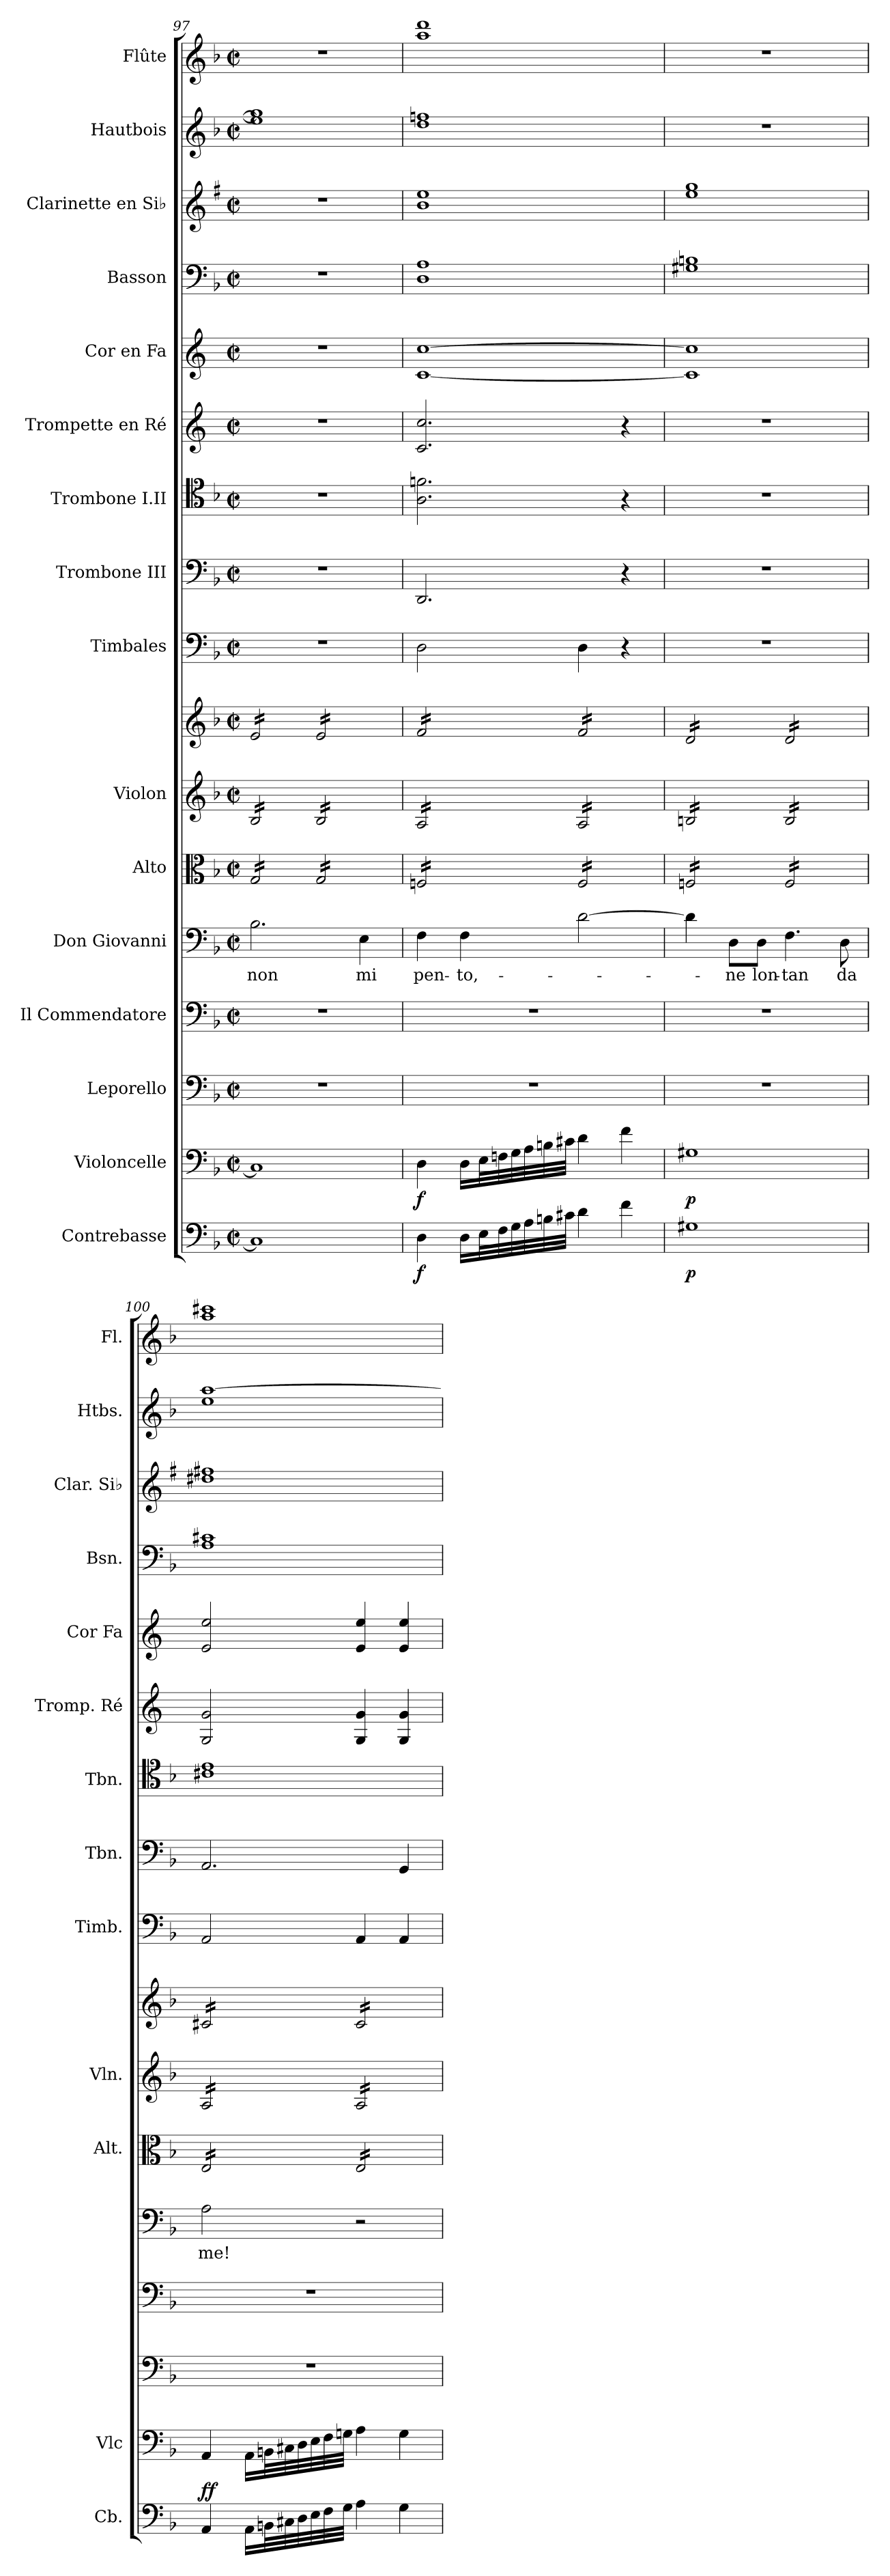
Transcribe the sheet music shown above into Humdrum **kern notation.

**kern	**dynam	**kern	**dynam	**kern	**kern	**kern	**text	**kern	**kern	**kern	**kern	**kern	**kern	**kern	**kern	**kern	**kern	**kern	**kern
*part16	*part16	*part15	*part15	*part14	*part13	*part12	*part12	*part11	*part10	*part10	*part9	*part8	*part7	*part6	*part5	*part4	*part3	*part2	*part1
*staff17	*staff17	*staff16	*staff16	*staff15	*staff14	*staff13	*staff13	*staff12	*staff11	*staff10	*staff9	*staff8	*staff7	*staff6	*staff5	*staff4	*staff3	*staff2	*staff1
*I"Contrebasse	*	*I"Violoncelle	*	*I"Leporello	*I"Il Commendatore	*I"Don Giovanni	*	*I"Alto	*I"Violon	*	*I"Timbales	*I"Trombone III	*I"Trombone I.II	*I"Trompette en Ré	*I"Cor en Fa	*I"Basson	*I"Clarinette en Si♭	*I"Hautbois	*I"Flûte
*I'Cb.	*	*I'Vlc	*	*	*	*	*	*I'Alt.	*I'Vln.	*	*I'Timb.	*I'Tbn.	*I'Tbn.	*I'Tromp. Ré	*I'Cor Fa	*I'Bsn.	*I'Clar. Si♭	*I'Htbs.	*I'Fl.
*clefF4	*	*clefF4	*	*clefF4	*clefF4	*clefF4	*	*clefC3	*clefG2	*clefG2	*clefF4	*clefF4	*clefC4	*clefG2	*clefG2	*clefF4	*clefG2	*clefG2	*clefG2
*ITrd7c12	*	*	*	*	*	*	*	*	*	*	*	*	*	*ITrd-1c-2	*ITrd4c7	*	*ITrd1c2	*	*
*k[b-]	*	*k[b-]	*	*k[b-]	*k[b-]	*k[b-]	*	*k[b-]	*k[b-]	*k[b-]	*k[b-]	*k[b-]	*k[b-]	*k[f#c#]	*k[b-]	*k[b-]	*k[b-]	*k[b-]	*k[b-]
*M2/2	*	*M2/2	*	*M2/2	*M2/2	*M2/2	*	*M2/2	*M2/2	*M2/2	*M2/2	*M2/2	*M2/2	*M2/2	*M2/2	*M2/2	*M2/2	*M2/2	*M2/2
*met(c|)	*	*met(c|)	*	*met(c|)	*met(c|)	*met(c|)	*	*met(c|)	*met(c|)	*met(c|)	*met(c|)	*met(c|)	*met(c|)	*met(c|)	*met(c|)	*met(c|)	*met(c|)	*met(c|)	*met(c|)
=97	=97	=97	=97	=97	=97	=97	=97	=97	=97	=97	=97	=97	=97	=97	=97	=97	=97	=97	=97
!	!	!	!	!	!	!	!LO:LY:b	!	!	!	!	!	!	!	!	!	!	!	!
*	*	*	*	*	*	*	*	*	*	*	*	*	*	*	*	*	*	*^	*
*	*	*	*	*	*	*	*	*tremolo	*	*	*	*	*	*	*	*	*	*	*	*
*	*	*	*	*	*	*	*	*	*tremolo	*	*	*	*	*	*	*	*	*	*	*
*	*	*	*	*	*	*	*	*	*	*tremolo	*	*	*	*	*	*	*	*	*	*
1CC#]	.	1C#]	.	1r	1r	2.B-\	non	16G/LL	16B-/LL	16e/LL	1r	1r	1r	1r	1r	1r	1r	1gg]	1een]	1r
.	.	.	.	.	.	.	.	16G/	16B-/	16e/	.	.	.	.	.	.	.	.	.	.
.	.	.	.	.	.	.	.	16G/	16B-/	16e/	.	.	.	.	.	.	.	.	.	.
.	.	.	.	.	.	.	.	16G/	16B-/	16e/	.	.	.	.	.	.	.	.	.	.
.	.	.	.	.	.	.	.	16G/	16B-/	16e/	.	.	.	.	.	.	.	.	.	.
.	.	.	.	.	.	.	.	16G/	16B-/	16e/	.	.	.	.	.	.	.	.	.	.
.	.	.	.	.	.	.	.	16G/	16B-/	16e/	.	.	.	.	.	.	.	.	.	.
.	.	.	.	.	.	.	.	16G/JJ	16B-/JJ	16e/JJ	.	.	.	.	.	.	.	.	.	.
.	.	.	.	.	.	.	.	16G/LL	16B-/LL	16e/LL	.	.	.	.	.	.	.	.	.	.
.	.	.	.	.	.	.	.	16G/	16B-/	16e/	.	.	.	.	.	.	.	.	.	.
.	.	.	.	.	.	.	.	16G/	16B-/	16e/	.	.	.	.	.	.	.	.	.	.
.	.	.	.	.	.	.	.	16G/	16B-/	16e/	.	.	.	.	.	.	.	.	.	.
!	!	!	!	!	!	!	!LO:LY:b	!	!	!	!	!	!	!	!	!	!	!	!	!
.	.	.	.	.	.	4E\	mi	16G/	16B-/	16e/	.	.	.	.	.	.	.	.	.	.
.	.	.	.	.	.	.	.	16G/	16B-/	16e/	.	.	.	.	.	.	.	.	.	.
.	.	.	.	.	.	.	.	16G/	16B-/	16e/	.	.	.	.	.	.	.	.	.	.
.	.	.	.	.	.	.	.	16G/JJ	16B-/JJ	16e/JJ	.	.	.	.	.	.	.	.	.	.
*	*	*	*	*	*	*	*	*	*	*	*	*	*	*	*	*	*	*v	*v	*
=98	=98	=98	=98	=98	=98	=98	=98	=98	=98	=98	=98	=98	=98	=98	=98	=98	=98	=98	=98
!	!LO:DY:b	!	!LO:DY:b	!	!	!	!LO:LY:b	!	!	!	!	!	!	!	!	!	!	!	!
4DD\	f	4D\	f	1r	1r	4F\	pen-	16Fn/LL	16A/LL	16f/LL	2D\	2.DD/	2.A\ 2.fn\	2.d/ 2.dd/	[1F [1f	1D 1A	1a 1dd	1dd 1ffn	1aa 1ddd
.	.	.	.	.	.	.	.	16Fn/	16A/	16f/	.	.	.	.	.	.	.	.	.
.	.	.	.	.	.	.	.	16Fn/	16A/	16f/	.	.	.	.	.	.	.	.	.
.	.	.	.	.	.	.	.	16Fn/	16A/	16f/	.	.	.	.	.	.	.	.	.
!	!	!	!	!	!	!	!LO:LY:b	!	!	!	!	!	!	!	!	!	!	!	!
16DD\LL	.	16D\LL	.	.	.	4F\	-to,-	16Fn/	16A/	16f/	.	.	.	.	.	.	.	.	.
32EE\L	.	32E\L	.	.	.	.	.	16Fn/	16A/	16f/	.	.	.	.	.	.	.	.	.
32FF\	.	32Fn\	.	.	.	.	.	.	.	.	.	.	.	.	.	.	.	.	.
32GG\	.	32G\	.	.	.	.	.	16Fn/	16A/	16f/	.	.	.	.	.	.	.	.	.
32AA\	.	32A\	.	.	.	.	.	.	.	.	.	.	.	.	.	.	.	.	.
32BBn\	.	32Bn\	.	.	.	.	.	16Fn/JJ	16A/JJ	16f/JJ	.	.	.	.	.	.	.	.	.
32C#X\JJJ	.	32c#X\JJJ	.	.	.	.	.	.	.	.	.	.	.	.	.	.	.	.	.
4D\	.	4d\	.	.	.	[2d\	.	16F/LL	16A/LL	16f/LL	4D\	.	.	.	.	.	.	.	.
.	.	.	.	.	.	.	.	16F/	16A/	16f/	.	.	.	.	.	.	.	.	.
.	.	.	.	.	.	.	.	16F/	16A/	16f/	.	.	.	.	.	.	.	.	.
.	.	.	.	.	.	.	.	16F/	16A/	16f/	.	.	.	.	.	.	.	.	.
4F\	.	4f\	.	.	.	.	.	16F/	16A/	16f/	4r	4r	4r	4r	.	.	.	.	.
.	.	.	.	.	.	.	.	16F/	16A/	16f/	.	.	.	.	.	.	.	.	.
.	.	.	.	.	.	.	.	16F/	16A/	16f/	.	.	.	.	.	.	.	.	.
.	.	.	.	.	.	.	.	16F/JJ	16A/JJ	16f/JJ	.	.	.	.	.	.	.	.	.
!!LO:PB:g=z
=99	=99	=99	=99	=99	=99	=99	=99	=99	=99	=99	=99	=99	=99	=99	=99	=99	=99	=99	=99
!	!LO:DY:b	!	!LO:DY:b	!	!	!	!	!	!	!	!	!	!	!	!	!	!	!	!
1GG#X	p	1G#X	p	1r	1r	4d\]	.	16Fn/LL	16Bn/LL	16d/LL	1r	1r	1r	1r	1F] 1f]	1G#X 1Bn	1dd 1ff	1r	1r
.	.	.	.	.	.	.	.	16Fn/	16Bn/	16d/	.	.	.	.	.	.	.	.	.
.	.	.	.	.	.	.	.	16Fn/	16Bn/	16d/	.	.	.	.	.	.	.	.	.
.	.	.	.	.	.	.	.	16Fn/	16Bn/	16d/	.	.	.	.	.	.	.	.	.
!	!	!	!	!	!	!	!LO:LY:b	!	!	!	!	!	!	!	!	!	!	!	!
.	.	.	.	.	.	8D\L	ne	16Fn/	16Bn/	16d/	.	.	.	.	.	.	.	.	.
.	.	.	.	.	.	.	.	16Fn/	16Bn/	16d/	.	.	.	.	.	.	.	.	.
!	!	!	!	!	!	!	!LO:LY:b	!	!	!	!	!	!	!	!	!	!	!	!
.	.	.	.	.	.	8D\J	lon-	16Fn/	16Bn/	16d/	.	.	.	.	.	.	.	.	.
.	.	.	.	.	.	.	.	16Fn/JJ	16Bn/JJ	16d/JJ	.	.	.	.	.	.	.	.	.
!	!	!	!	!	!	!	!LO:LY:b	!	!	!	!	!	!	!	!	!	!	!	!
.	.	.	.	.	.	4.F\	-tan	16F/LL	16B/LL	16d/LL	.	.	.	.	.	.	.	.	.
.	.	.	.	.	.	.	.	16F/	16B/	16d/	.	.	.	.	.	.	.	.	.
.	.	.	.	.	.	.	.	16F/	16B/	16d/	.	.	.	.	.	.	.	.	.
.	.	.	.	.	.	.	.	16F/	16B/	16d/	.	.	.	.	.	.	.	.	.
.	.	.	.	.	.	.	.	16F/	16B/	16d/	.	.	.	.	.	.	.	.	.
.	.	.	.	.	.	.	.	16F/	16B/	16d/	.	.	.	.	.	.	.	.	.
!	!	!	!	!	!	!	!LO:LY:b	!	!	!	!	!	!	!	!	!	!	!	!
.	.	.	.	.	.	8D\	da	16F/	16B/	16d/	.	.	.	.	.	.	.	.	.
.	.	.	.	.	.	.	.	16F/JJ	16B/JJ	16d/JJ	.	.	.	.	.	.	.	.	.
=100	=100	=100	=100	=100	=100	=100	=100	=100	=100	=100	=100	=100	=100	=100	=100	=100	=100	=100	=100
!	!LO:DY:b	!	!	!	!	!	!LO:LY:b	!	!	!	!	!	!	!	!	!	!	!	!
*	*	*	*	*	*	*	*	*	*	*	*	*	*	*	*	*	*	*^	*
!	!LO:DY:n=1:a	!	!	!	!	!	!	!	!	!	!	!	!	!	!	!	!	!	!	!
4AAA/	f f	4AA/	.	1r	1r	2A\	me!	16E/LL	16A/LL	16c#X/LL	2AA/	2.AA/	1c#X 1e	2A/ 2a/	2A/ 2a/	1A 1c#X	1cc#X 1een	[1aa	1ee	1aa 1ccc#X
.	.	.	.	.	.	.	.	16E/	16A/	16c#X/	.	.	.	.	.	.	.	.	.	.
.	.	.	.	.	.	.	.	16E/	16A/	16c#X/	.	.	.	.	.	.	.	.	.	.
.	.	.	.	.	.	.	.	16E/	16A/	16c#X/	.	.	.	.	.	.	.	.	.	.
16AAA\LL	.	16AA\LL	.	.	.	.	.	16E/	16A/	16c#X/	.	.	.	.	.	.	.	.	.	.
32BBBn\L	.	32BBn\L	.	.	.	.	.	16E/	16A/	16c#X/	.	.	.	.	.	.	.	.	.	.
32CC#X\	.	32C#X\	.	.	.	.	.	.	.	.	.	.	.	.	.	.	.	.	.	.
32DD\	.	32D\	.	.	.	.	.	16E/	16A/	16c#X/	.	.	.	.	.	.	.	.	.	.
32EE\	.	32E\	.	.	.	.	.	.	.	.	.	.	.	.	.	.	.	.	.	.
32FF\	.	32F\	.	.	.	.	.	16E/JJ	16A/JJ	16c#X/JJ	.	.	.	.	.	.	.	.	.	.
32GG\JJJ	.	32Gn\JJJ	.	.	.	.	.	.	.	.	.	.	.	.	.	.	.	.	.	.
4AA\	.	4A\	.	.	.	2r	.	16E/LL	16A/LL	16c#/LL	4AA/	.	.	4A/ 4a/	4A/ 4a/	.	.	.	.	.
.	.	.	.	.	.	.	.	16E/	16A/	16c#/	.	.	.	.	.	.	.	.	.	.
.	.	.	.	.	.	.	.	16E/	16A/	16c#/	.	.	.	.	.	.	.	.	.	.
.	.	.	.	.	.	.	.	16E/	16A/	16c#/	.	.	.	.	.	.	.	.	.	.
4GG\	.	4G\	.	.	.	.	.	16E/	16A/	16c#/	4AA/	4GG/	.	4A/ 4a/	4A/ 4a/	.	.	.	.	.
.	.	.	.	.	.	.	.	16E/	16A/	16c#/	.	.	.	.	.	.	.	.	.	.
.	.	.	.	.	.	.	.	16E/	16A/	16c#/	.	.	.	.	.	.	.	.	.	.
.	.	.	.	.	.	.	.	16E/JJ	16A/JJ	16c#/JJ	.	.	.	.	.	.	.	.	.	.
*	*	*	*	*	*	*	*	*	*	*Xtremolo	*	*	*	*	*	*	*	*	*	*
*	*	*	*	*	*	*	*	*	*Xtremolo	*	*	*	*	*	*	*	*	*	*	*
*	*	*	*	*	*	*	*	*Xtremolo	*	*	*	*	*	*	*	*	*	*	*	*
*	*	*	*	*	*	*	*	*	*	*	*	*	*	*	*	*	*	*v	*v	*
=	=	=	=	=	=	=	=	=	=	=	=	=	=	=	=	=	=	=	=
*-	*-	*-	*-	*-	*-	*-	*-	*-	*-	*-	*-	*-	*-	*-	*-	*-	*-	*-	*-
